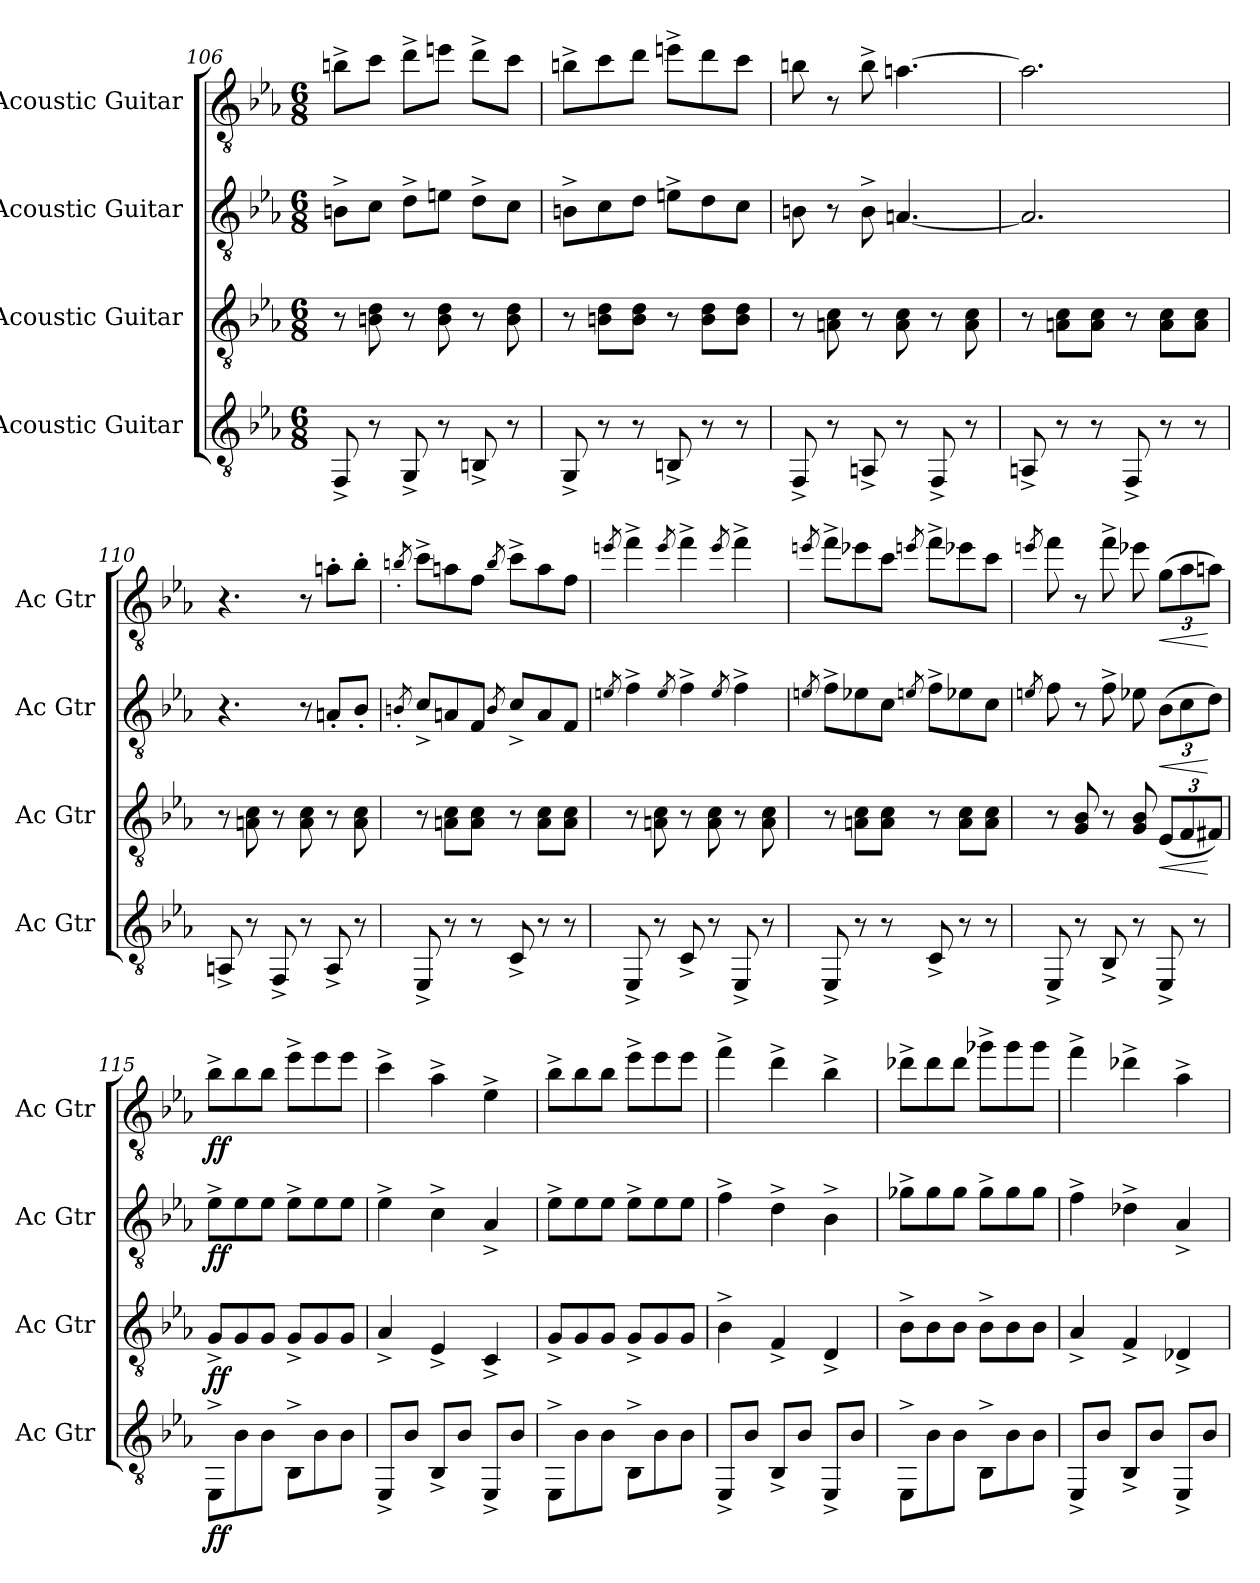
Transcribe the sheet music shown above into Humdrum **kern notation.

**kern	**dynam	**kern	**dynam	**kern	**dynam	**kern	**dynam
*part4	*part4	*part3	*part3	*part2	*part2	*part1	*part1
*staff4	*staff4	*staff3	*staff3	*staff2	*staff2	*staff1	*staff1
*I"Acoustic Guitar	*	*I"Acoustic Guitar	*	*I"Acoustic Guitar	*	*I"Acoustic Guitar	*
*I'Ac Gtr	*	*I'Ac Gtr	*	*I'Ac Gtr	*	*I'Ac Gtr	*
!!LO:PB:g=z
*clefGv2	*	*clefGv2	*	*clefGv2	*	*clefGv2	*
*k[b-e-a-]	*	*k[b-e-a-]	*	*k[b-e-a-]	*	*k[b-e-a-]	*
*E-:	*	*E-:	*	*E-:	*	*E-:	*
*M6/8	*	*M6/8	*	*M6/8	*	*M6/8	*
=106	=106	=106	=106	=106	=106	=106	=106
8FF^/	.	8r	.	8Bn^\L	.	8bn^\L	.
8r	.	8Bn\ 8d\	.	8c\J	.	8cc\J	.
8GG^/	.	8r	.	8d^\L	.	8dd^\L	.
8r	.	8B\ 8d\	.	8en\J	.	8een\J	.
8BBn^/	.	8r	.	8d^\L	.	8dd^\L	.
8r	.	8B\ 8d\	.	8c\J	.	8cc\J	.
=107	=107	=107	=107	=107	=107	=107	=107
8GG^/	.	8r	.	8Bn^\L	.	8bn^\L	.
8r	.	8Bn\ 8d\L	.	8c\	.	8cc\	.
8r	.	8B\ 8d\J	.	8d\J	.	8dd\J	.
8BBn^/	.	8r	.	8en^\L	.	8een^\L	.
8r	.	8B\ 8d\L	.	8d\	.	8dd\	.
8r	.	8B\ 8d\J	.	8c\J	.	8cc\J	.
=108	=108	=108	=108	=108	=108	=108	=108
8FF^/	.	8r	.	8Bn\	.	8bn\	.
8r	.	8An\ 8c\	.	8r	.	8r	.
8AAn^/	.	8r	.	8B^\	.	8b^\	.
8r	.	8A\ 8c\	.	[4.An/	.	[4.an\	.
8FF^/	.	8r	.	.	.	.	.
8r	.	8A\ 8c\	.	.	.	.	.
=109	=109	=109	=109	=109	=109	=109	=109
8AAn^/	.	8r	.	2.A/]	.	2.a\]	.
8r	.	8An\ 8c\L	.	.	.	.	.
8r	.	8A\ 8c\J	.	.	.	.	.
8FF^/	.	8r	.	.	.	.	.
8r	.	8A\ 8c\L	.	.	.	.	.
8r	.	8A\ 8c\J	.	.	.	.	.
!!LO:PB:g=z
=110	=110	=110	=110	=110	=110	=110	=110
8AAn^/	.	8r	.	4.r	.	4.r	.
8r	.	8An\ 8c\	.	.	.	.	.
8FF^/	.	8r	.	.	.	.	.
8r	.	8A\ 8c\	.	8r	.	8r	.
8AA^/	.	8r	.	8An'/L	.	8an'\L	.
8r	.	8A\ 8c\	.	8B-'/J	.	8b-'\J	.
=111	=111	=111	=111	=111	=111	=111	=111
.	.	.	.	8qBn'/	.	8qbn'/	.
8EE-^/	.	8r	.	8c^/L	.	8cc^\L	.
8r	.	8An\ 8c\L	.	8An/	.	8an\	.
8r	.	8A\ 8c\J	.	8F/J	.	8f\J	.
.	.	.	.	8qB/	.	8qb/	.
8C^/	.	8r	.	8c^/L	.	8cc^\L	.
8r	.	8A\ 8c\L	.	8A/	.	8a\	.
8r	.	8A\ 8c\J	.	8F/J	.	8f\J	.
=112	=112	=112	=112	=112	=112	=112	=112
.	.	.	.	8qen/	.	8qeen/	.
8EE-^/	.	8r	.	4f^\	.	4ff^\	.
8r	.	8An\ 8c\	.	.	.	.	.
.	.	.	.	8qe/	.	8qee/	.
8C^/	.	8r	.	4f^\	.	4ff^\	.
8r	.	8A\ 8c\	.	.	.	.	.
.	.	.	.	8qe/	.	8qee/	.
8EE-^/	.	8r	.	4f^\	.	4ff^\	.
8r	.	8A\ 8c\	.	.	.	.	.
=113	=113	=113	=113	=113	=113	=113	=113
.	.	.	.	8qen/	.	8qeen/	.
8EE-^/	.	8r	.	8f^\L	.	8ff^\L	.
8r	.	8An\ 8c\L	.	8e-X\	.	8ee-X\	.
8r	.	8A\ 8c\J	.	8c\J	.	8cc\J	.
.	.	.	.	8qen/	.	8qeen/	.
8C^/	.	8r	.	8f^\L	.	8ff^\L	.
8r	.	8A\ 8c\L	.	8e-X\	.	8ee-X\	.
8r	.	8A\ 8c\J	.	8c\J	.	8cc\J	.
!!LO:PB:g=z
=114	=114	=114	=114	=114	=114	=114	=114
.	.	.	.	8qen/	.	8qeen/	.
8EE-^/	.	8r	.	8f\	.	8ff\	.
8r	.	8G/ 8B-/	.	8r	.	8r	.
8BB-^/	.	8r	.	8f^\	.	8ff^\	.
8r	.	8G/ 8B-/	.	8e-X\	.	8ee-X\	.
*	*	*Xbrackettup	*	*	*	*	*
!	!	!	!LO:HP:b	!	!	!	!
*	*	*	*	*Xbrackettup	*	*	*
!	!	!	!	!	!LO:HP:b	!	!
*	*	*	*	*	*	*Xbrackettup	*
!	!	!	!	!	!	!	!LO:HP:b
8EE-^/	.	(12E-/L	<	(12B-\L	<	(12g\L	<
.	.	12F/	.	12c\	.	12a-\	.
8r	.	.	.	.	.	.	.
.	.	12F#X/J)	[	12d\J)	[	12an\J)	[
!!LO:PB:g=z
=115	=115	=115	=115	=115	=115	=115	=115
!	!LO:DY:b	!	!LO:DY:b	!	!LO:DY:b	!	!LO:DY:b
8EE-^\L	ff	8G^/L	ff	8e-^\L	ff	8b-^\L	ff
8B-\	.	8G/	.	8e-\	.	8b-\	.
8B-\J	.	8G/J	.	8e-\J	.	8b-\J	.
8BB-^\L	.	8G^/L	.	8e-^\L	.	8ee-^\L	.
8B-\	.	8G/	.	8e-\	.	8ee-\	.
8B-\J	.	8G/J	.	8e-\J	.	8ee-\J	.
=116	=116	=116	=116	=116	=116	=116	=116
8EE-^/L	.	4A-^/	.	4e-^\	.	4cc^\	.
8B-/J	.	.	.	.	.	.	.
8BB-^/L	.	4E-^/	.	4c^\	.	4a-^\	.
8B-/J	.	.	.	.	.	.	.
8EE-^/L	.	4C^/	.	4A-^/	.	4e-^\	.
8B-/J	.	.	.	.	.	.	.
=117	=117	=117	=117	=117	=117	=117	=117
8EE-^\L	.	8G^/L	.	8e-^\L	.	8b-^\L	.
8B-\	.	8G/	.	8e-\	.	8b-\	.
8B-\J	.	8G/J	.	8e-\J	.	8b-\J	.
8BB-^\L	.	8G^/L	.	8e-^\L	.	8ee-^\L	.
8B-\	.	8G/	.	8e-\	.	8ee-\	.
8B-\J	.	8G/J	.	8e-\J	.	8ee-\J	.
=118	=118	=118	=118	=118	=118	=118	=118
8EE-^/L	.	4B-^\	.	4f^\	.	4ff^\	.
8B-/J	.	.	.	.	.	.	.
8BB-^/L	.	4F^/	.	4d^\	.	4dd^\	.
8B-/J	.	.	.	.	.	.	.
8EE-^/L	.	4D^/	.	4B-^\	.	4b-^\	.
8B-/J	.	.	.	.	.	.	.
=119	=119	=119	=119	=119	=119	=119	=119
8EE-^\L	.	8B-^\L	.	8g-X^\L	.	8dd-X^\L	.
8B-\	.	8B-\	.	8g-\	.	8dd-\	.
8B-\J	.	8B-\J	.	8g-\J	.	8dd-\J	.
8BB-^\L	.	8B-^\L	.	8g-^\L	.	8gg-X^\L	.
8B-\	.	8B-\	.	8g-\	.	8gg-\	.
8B-\J	.	8B-\J	.	8g-\J	.	8gg-\J	.
!!LO:PB:g=z
=120	=120	=120	=120	=120	=120	=120	=120
8EE-^/L	.	4A-^/	.	4f^\	.	4ff^\	.
8B-/J	.	.	.	.	.	.	.
8BB-^/L	.	4F^/	.	4d-X^\	.	4dd-X^\	.
8B-/J	.	.	.	.	.	.	.
8EE-^/L	.	4D-X^/	.	4A-^/	.	4a-^\	.
8B-/J	.	.	.	.	.	.	.
=	=	=	=	=	=	=	=
*-	*-	*-	*-	*-	*-	*-	*-
